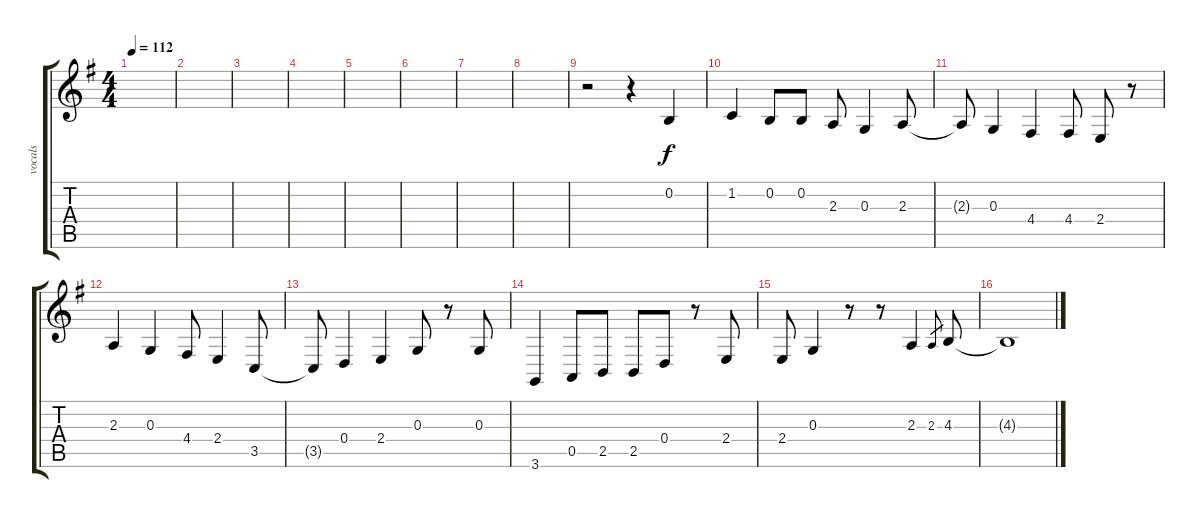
\track ("vocals" "vocals") {instrument oboe}
\staff {score tabs}
\tuning (E4 B3 G3 D3 A2 E2) {hide}
\ts (4 4)
\tempo 112
\clef g2
\ks g
|
|
|
|
|
|
|
|
r.2 r.4 0.2.4 |
1.2.4 0.2.8 0.2.8 2.3.8 0.3.4 2.3.8 |
2.3{t}.8 0.3.4 4.4.4 4.4.8 2.4.8 r.8 |
2.3.4 0.3.4 4.4.8 2.4.4 3.5.8 |
3.5{t}.8 0.4.4 2.4.4 0.3.8 r.8 0.3.8 |
3.6.4 0.5.8 2.5.8 2.5.8 0.4.8 r.8 2.4.8 |
2.4.8 0.3.4 r.8 r.8 2.3.4 2.3.8{gr} 4.3.8 |
4.3{t}.1
